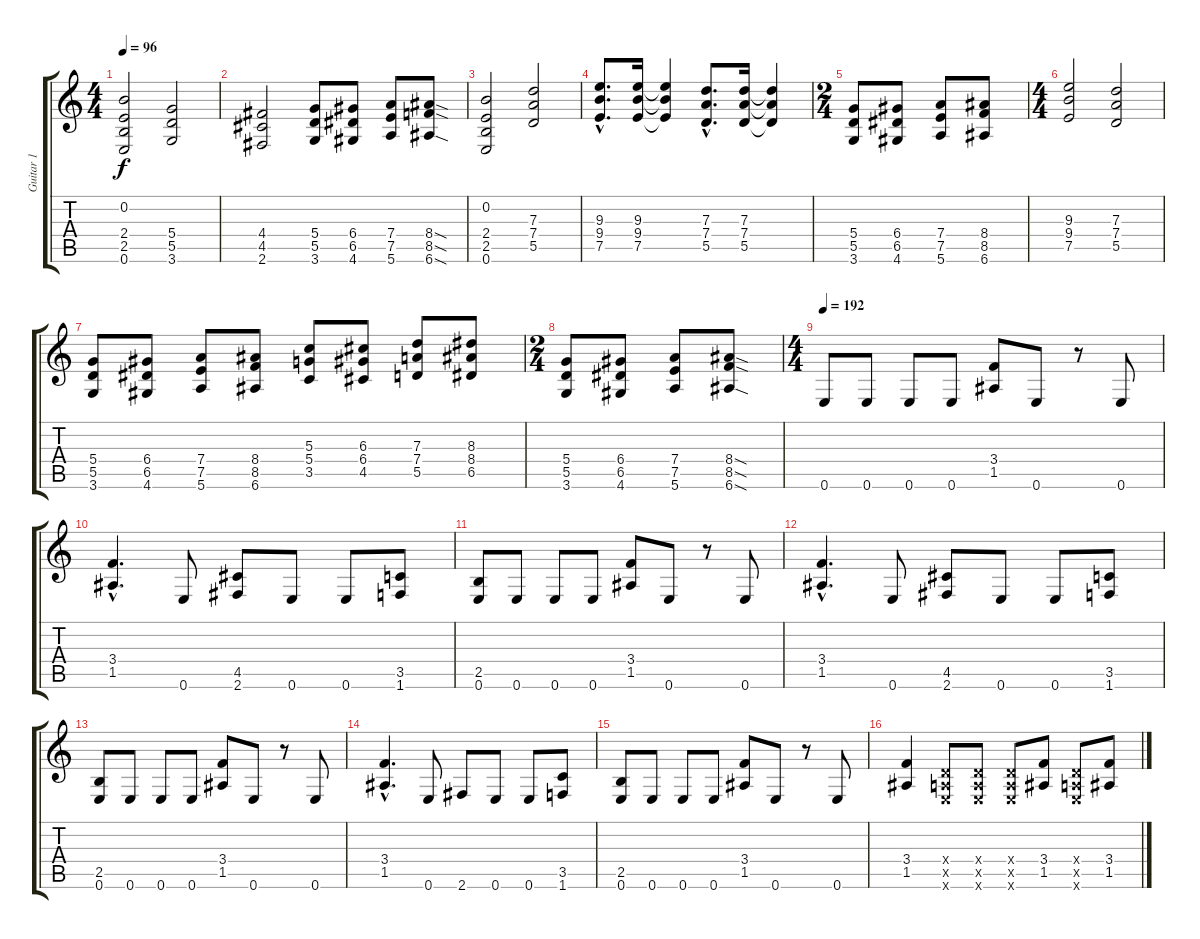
\track ("Guitar 1" "Guitar 1") {instrument distortionguitar}
\staff {score tabs}
\tuning (E4 B3 G3 D3 A2 E2) {hide}
\ts (4 4)
\tempo 96
\clef g2
\ks c
(0.2 2.4 2.5 0.6).2{dy f} (5.4 5.5 3.6).2 |
(4.4 4.5 2.6).2 (5.4 5.5 3.6).8 (6.4 6.5 4.6).8 (7.4 7.5 5.6).8 (8.4{sod} 8.5{sod} 6.6{sod}).8 |
(0.2 2.4 2.5 0.6).2 (7.3 7.4 5.5).2 |
(9.3{hac} 9.4{hac} 7.5{hac}).8{d} (9.3 9.4 7.5).16 (9.3{t} 9.4{t} 7.5{t}).4 (7.3{hac} 7.4{hac} 5.5{hac}).8{d} (7.3 7.4 5.5).16 (7.3{t} 7.4{t} 5.5{t}).4 |
\ts (2 4)
(5.4 5.5 3.6).8 (6.4 6.5 4.6).8 (7.4 7.5 5.6).8 (8.4 8.5 6.6).8 |
\ts (4 4)
(9.3 9.4 7.5).2 (7.3 7.4 5.5).2 |
(5.4 5.5 3.6).8 (6.4 6.5 4.6).8 (7.4 7.5 5.6).8 (8.4 8.5 6.6).8 (5.3 5.4 3.5).8 (6.3 6.4 4.5).8 (7.3 7.4 5.5).8 (8.3 8.4 6.5).8 |
\ts (2 4)
(5.4 5.5 3.6).8 (6.4 6.5 4.6).8 (7.4 7.5 5.6).8 (8.4{sod} 8.5{sod} 6.6{sod}).8 |
\ts (4 4)
\tempo 192
0.6.8 0.6.8 0.6.8 0.6.8 (3.4 1.5).8 0.6.8 r.8 0.6.8 |
(3.4{hac} 1.5{hac}).4{d} 0.6.8 (4.5 2.6).8 0.6.8 0.6.8 (3.5 1.6).8 |
(2.5 0.6).8 0.6.8 0.6.8 0.6.8 (3.4 1.5).8 0.6.8 r.8 0.6.8 |
(3.4{hac} 1.5{hac}).4{d} 0.6.8 (4.5 2.6).8 0.6.8 0.6.8 (3.5 1.6).8 |
(2.5 0.6).8 0.6.8 0.6.8 0.6.8 (3.4 1.5).8 0.6.8 r.8 0.6.8 |
(3.4{hac} 1.5{hac}).4{d} 0.6.8 2.6.8 0.6.8 0.6.8 (3.5 1.6).8 |
(2.5 0.6).8 0.6.8 0.6.8 0.6.8 (3.4 1.5).8 0.6.8 r.8 0.6.8 |
(3.4 1.5).4 (0.4{x} 0.5{x} 0.6{x}).8 (0.4{x} 0.5{x} 0.6{x}).8 (0.4{x} 0.5{x} 0.6{x}).8 (3.4 1.5).8 (0.4{x} 0.5{x} 0.6{x}).8 (3.4 1.5).8
